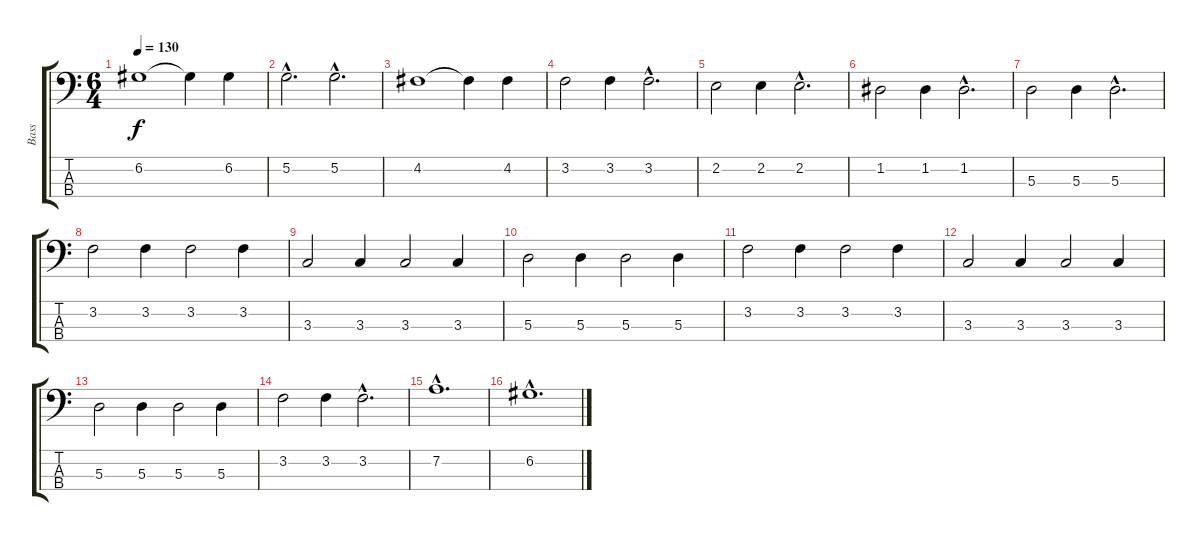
\track ("Bass" "Bass") {instrument electricbassfinger}
\staff {score tabs}
\tuning (G2 D2 A1 E1) {hide}
\ts (6 4)
\tempo 130
\clef f4
\ks c
6.2.1{dy f} 6.2{t}.4 6.2.4 |
5.2{hac}.2{d} 5.2{hac}.2{d} |
4.2.1 4.2{t}.4 4.2.4 |
\section ("" "")
3.2.2 3.2.4 3.2{hac}.2{d} |
2.2.2 2.2.4 2.2{hac}.2{d} |
1.2.2 1.2.4 1.2{hac}.2{d} |
5.3.2 5.3.4 5.3{hac}.2{d} |
3.2.2 3.2.4 3.2.2 3.2.4 |
3.3.2 3.3.4 3.3.2 3.3.4 |
5.3.2 5.3.4 5.3.2 5.3.4 |
3.2.2 3.2.4 3.2.2 3.2.4 |
3.3.2 3.3.4 3.3.2 3.3.4 |
5.3.2 5.3.4 5.3.2 5.3.4 |
3.2.2 3.2.4 3.2{hac}.2{d} |
\section ("" "")
7.2{hac}.1{d} |
6.2{hac}.1{d}
